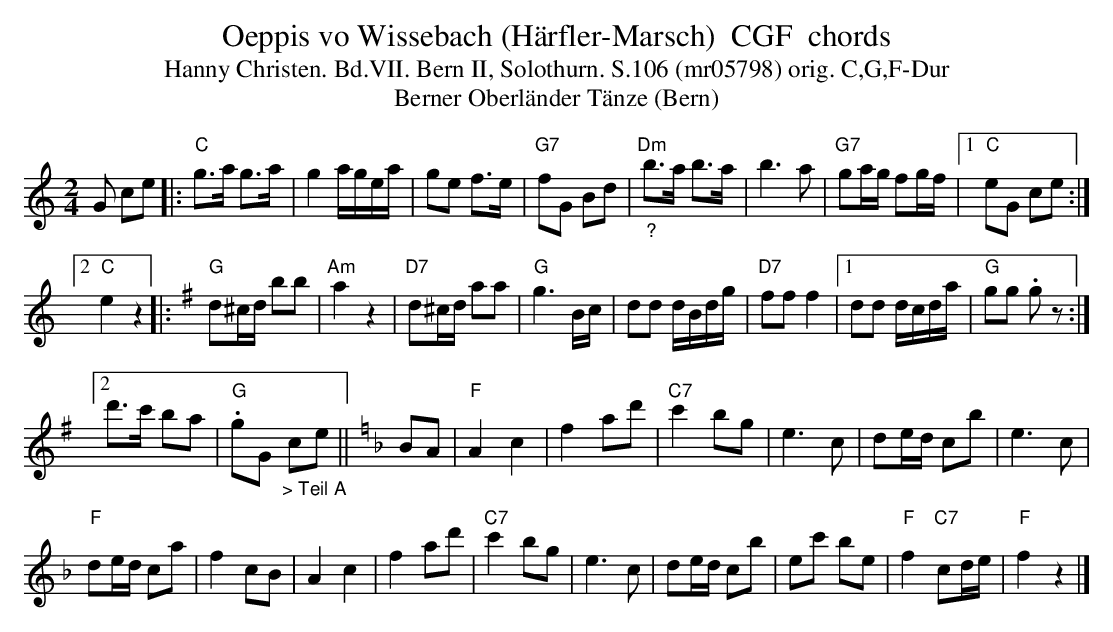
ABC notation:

X:1
T: Oeppis vo Wissebach (H\"arfler-Marsch)  CGF  chords
T:Hanny Christen. Bd.VII. Bern II, Solothurn. S.106 (mr05798) orig. C,G,F-Dur
T: Berner Oberl\"ander T\"anze (Bern)
M:2/4
L:1/8
K:C %%MIDI gchordon
G ce |: "C"g>a g>a | g2 a/g/e/a/ | ge f>e | "G7"fG Bd |"_?""Dm"b>a b>a | b3a | "G7"ga/g/ fg/f/ |1 "C"eG ce :|2
"C"e2z2 |: [K:G] "G"d^c/d/ bb | "Am"a2z2 | "D7"d^c/d/ aa | "G"g3B/c/ | dd d/B/d/g/ | "D7"ff f2 |1 dd d/c/d/a/ |"G" gg .gz :|2
d'>c' ba | "G".gG "_> Teil A"ce || [K:F] BA |"F"A2c2 | f2 ad' | "C7"c'2 bg | e3c | de/d/ cb | e3c |
"F"de/d/ ca | f2cB | A2c2 | f2 ad' | "C7"c'2 bg | e3c | de/d/ cb | ec' be | "F"f2 "C7"cd/e/ | "F"f2z2 |]
